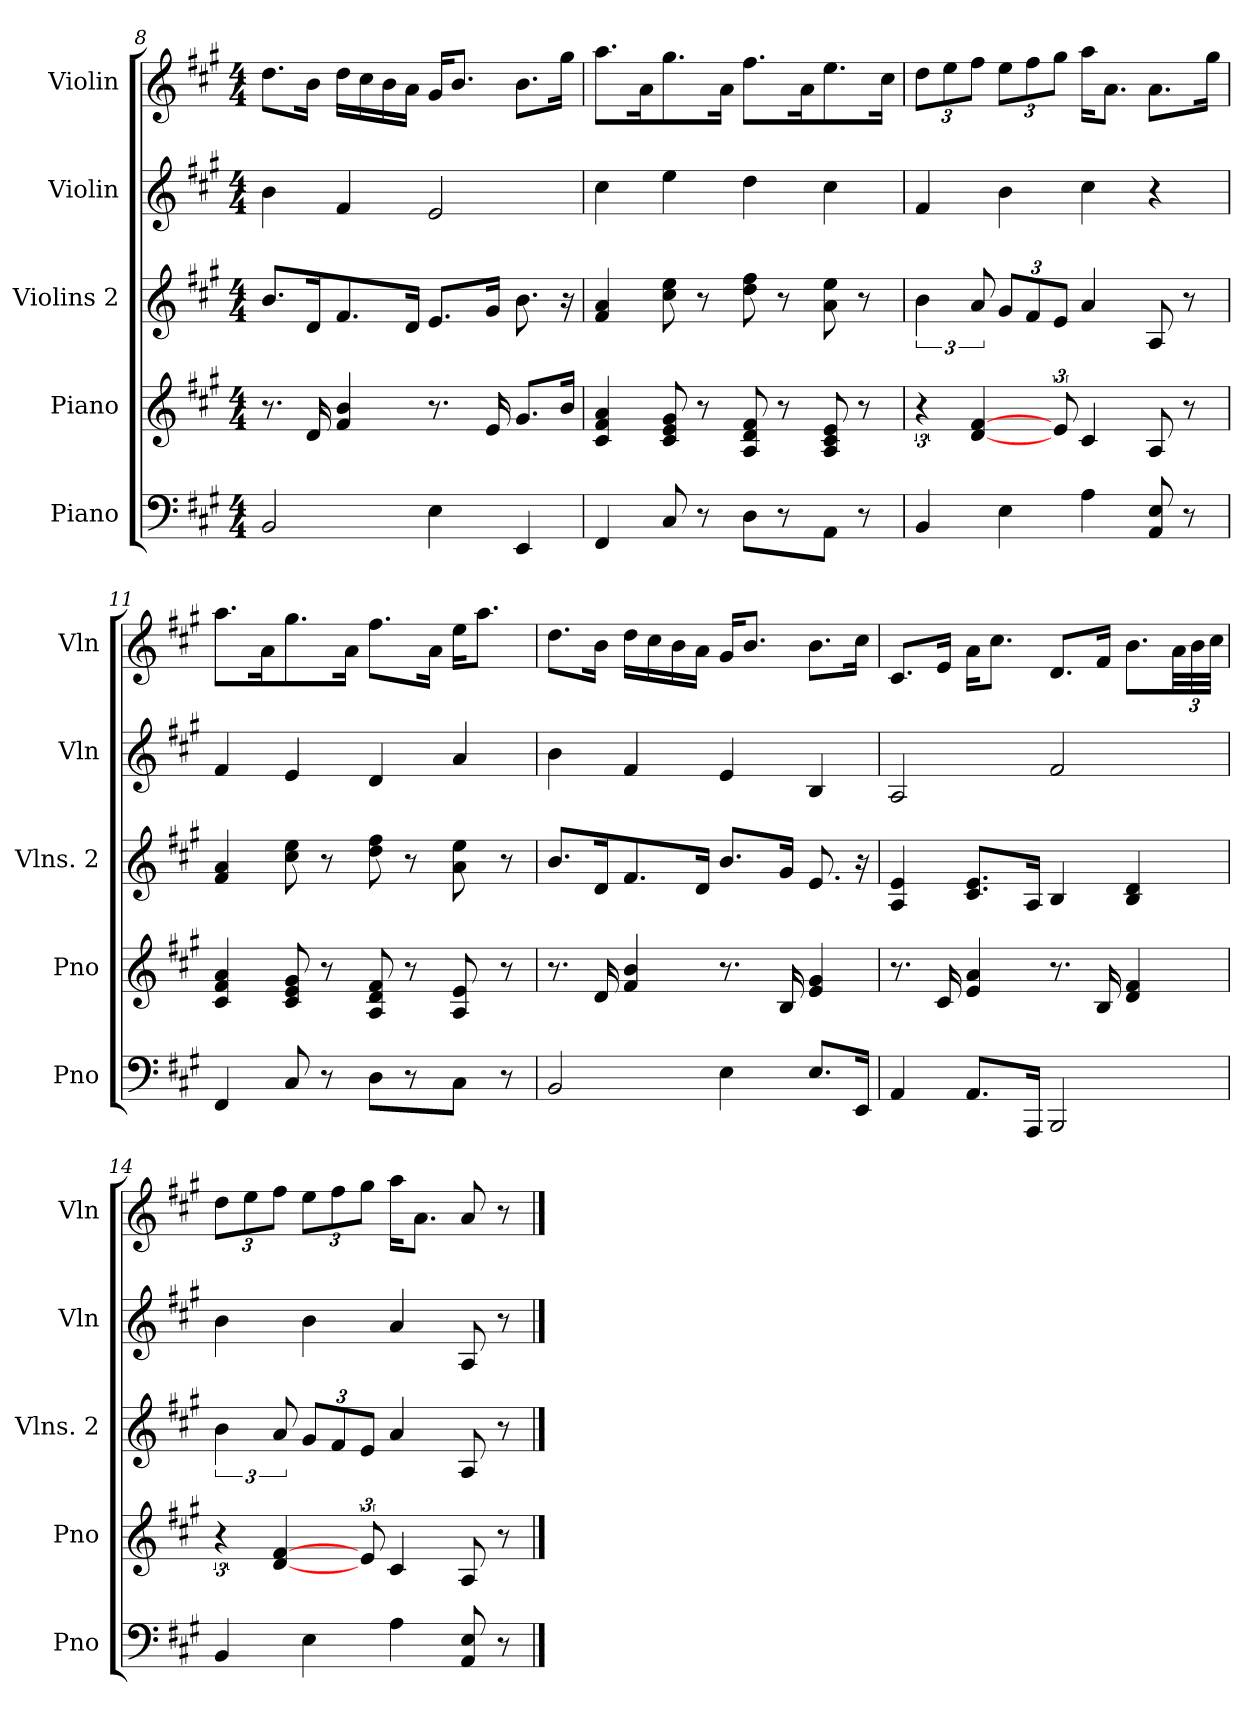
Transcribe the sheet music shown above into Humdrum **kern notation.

**kern	**kern	**kern	**kern	**kern
*part5	*part4	*part3	*part2	*part1
*staff5	*staff4	*staff3	*staff2	*staff1
*I"Piano	*I"Piano	*I"Violins 2	*I"Violin	*I"Violin
*I'Pno	*I'Pno	*I'Vlns. 2	*I'Vln	*I'Vln
!!LO:PB:g=z
*clefF4	*clefG2	*clefG2	*clefG2	*clefG2
*k[f#c#g#]	*k[f#c#g#]	*k[f#c#g#]	*k[f#c#g#]	*k[f#c#g#]
*M4/4	*M4/4	*M4/4	*M4/4	*M4/4
=8	=8	=8	=8	=8
2BB/	8.r	8.b/L	4b\	8.dd\L
.	16d/	16d/K	.	16b\Jk
.	4f#/ 4b/	8.f#/	4f#/	16dd\LL
.	.	.	.	16cc#\
.	.	.	.	16b\
.	.	16d/Jk	.	16a\JJ
4E\	8.r	8.e/L	2e/	16g#/KL
.	.	.	.	8.b/J
.	16e/	16g#/Jk	.	.
4EE/	8.g#/L	8.b\	.	8.b\L
.	16b/Jk	16r	.	16gg#\Jk
=9	=9	=9	=9	=9
4FF#/	4c#/ 4f#/ 4a/	4f#/ 4a/	4cc#\	8.aa\L
.	.	.	.	16a\K
8C#/	8c#/ 8e/ 8g#/	8cc#\ 8ee\	4ee\	8.gg#\
8r	8r	8r	.	.
.	.	.	.	16a\Jk
8D\L	8A/ 8d/ 8f#/	8dd\ 8ff#\	4dd\	8.ff#\L
8r	8r	8r	.	.
.	.	.	.	16a\K
8AA\J	8A/ 8c#/ 8e/	8a\ 8ee\	4cc#\	8.ee\
8r	8r	8r	.	.
.	.	.	.	16cc#\Jk
=10	=10	=10	=10	=10
*	*	*	*	*Xbrackettup
4BB/	6r	6b\	4f#/	12dd\L
.	.	.	.	12ee\
.	[4d/ [4f#/	12a/	.	12ff#\J
*	*	*Xbrackettup	*	*
4E\	.	12g#/L	4b\	12ee\L
.	.	12f#/	.	12ff#\
.	12e/	12e/J	.	12gg#\J
4A\	4c#/	4a/	4cc#\	16aa\KL
.	.	.	.	8.a\J
8AA/ 8E/	8A/	8A/	4r	8.a\L
8r	8r	8r	.	.
.	.	.	.	16gg#\Jk
!!LO:LB:g=z
=11	=11	=11	=11	=11
4FF#/	4c#/ 4f#/ 4a/	4f#/ 4a/	4f#/	8.aa\L
.	.	.	.	16a\K
8C#/	8c#/ 8e/ 8g#/	8cc#\ 8ee\	4e/	8.gg#\
8r	8r	8r	.	.
.	.	.	.	16a\Jk
8D\L	8A/ 8d/ 8f#/	8dd\ 8ff#\	4d/	8.ff#\L
8r	8r	8r	.	.
.	.	.	.	16a\Jk
8C#\J	8A/ 8e/	8a\ 8ee\	4a/	16ee\KL
.	.	.	.	8.aa\J
8r	8r	8r	.	.
=12	=12	=12	=12	=12
2BB/	8.r	8.b/L	4b\	8.dd\L
.	16d/	16d/K	.	16b\Jk
.	4f#/ 4b/	8.f#/	4f#/	16dd\LL
.	.	.	.	16cc#\
.	.	.	.	16b\
.	.	16d/Jk	.	16a\JJ
4E\	8.r	8.b/L	4e/	16g#/KL
.	.	.	.	8.b/J
.	16B/	16g#/Jk	.	.
8.E/L	4e/ 4g#/	8.e/	4B/	8.b\L
16EE/Jk	.	16r	.	16cc#\Jk
=13	=13	=13	=13	=13
4AA/	8.r	4A/ 4e/	2A/	8.c#/L
.	16c#/	.	.	16e/Jk
8.AA/L	4e/ 4a/	8.c#/ 8.e/L	.	16a\KL
.	.	.	.	8.cc#\J
16AAA/Jk	.	16A/Jk	.	.
2BBB/	8.r	4B/	2f#/	8.d/L
.	16B/	.	.	16f#/Jk
.	4d/ 4f#/	4B/ 4d/	.	8.b\L
.	.	.	.	48a\LL
.	.	.	.	48b\
.	.	.	.	48cc#\JJJ
!!LO:PB:g=z
=14	=14	=14	=14	=14
*	*	*brackettup	*	*
4BB/	6r	6b\	4b\	12dd\L
.	.	.	.	12ee\
.	[4d/ [4f#/	12a/	.	12ff#\J
*	*	*Xbrackettup	*	*
4E\	.	12g#/L	4b\	12ee\L
.	.	12f#/	.	12ff#\
.	12e/	12e/J	.	12gg#\J
4A\	4c#/	4a/	4a/	16aa\KL
.	.	.	.	8.a\J
8AA/ 8E/	8A/	8A/	8A/	8a/
8r	8r	8r	8r	8r
==	==	==	==	==
*-	*-	*-	*-	*-
